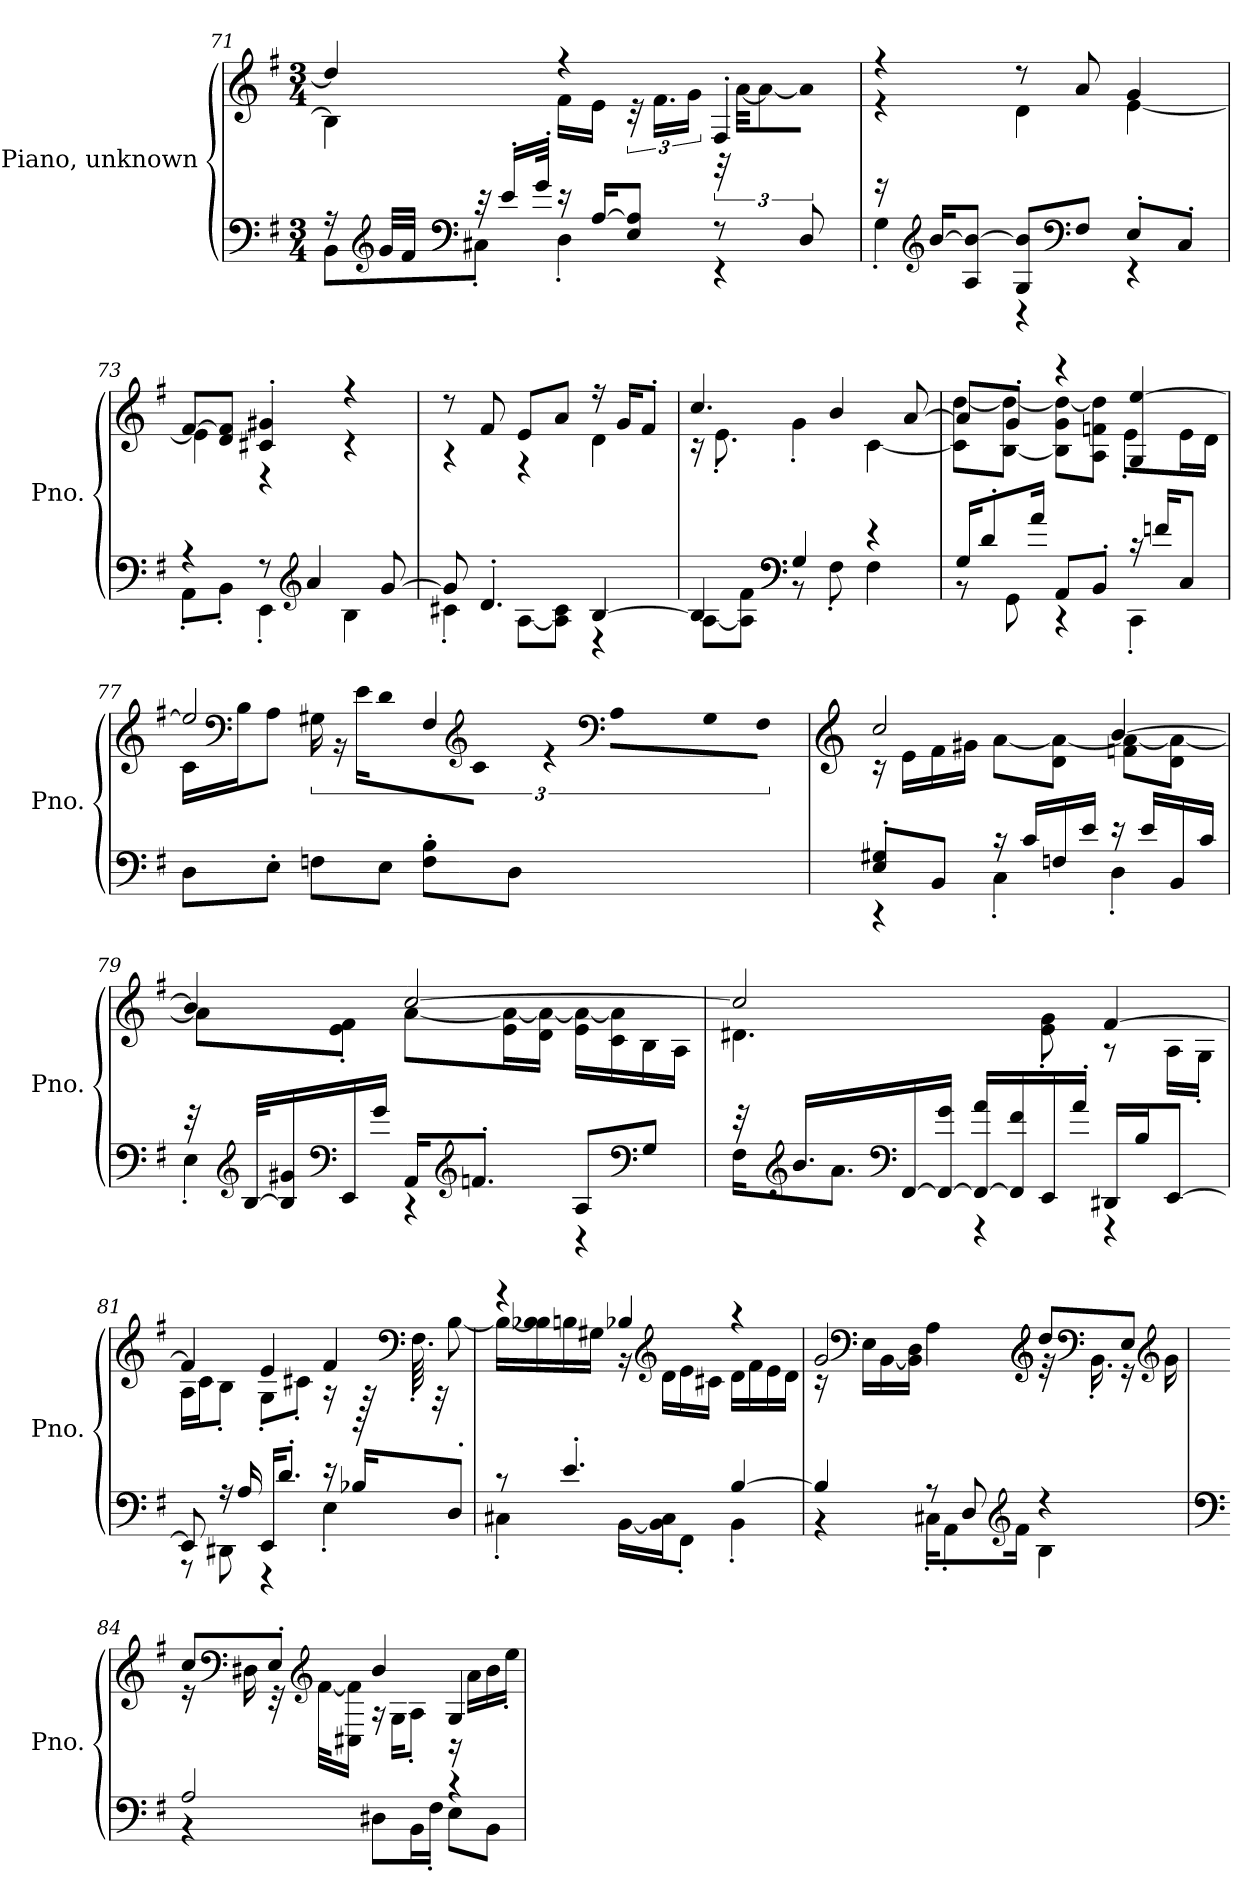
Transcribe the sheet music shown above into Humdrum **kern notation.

**kern	**kern
*part1	*part1
*staff2	*staff1
*I"Piano, unknown	*
*I'Pno.	*
!!LO:PB:g=z
*clefF4	*clefG2
*k[f#]	*k[f#]
*M3/4	*M3/4
=71	=71
*^	*^
16r	8BB\L	4dd/]	4B\]
*clefG2	*	*	*
32g/LLL	.	.	.
32f#/JJJ	.	.	.
*clefF4	*	*	*
32r	8C#X'\J	.	.
16e'/LL	.	.	.
32g'/JJk	.	.	.
16r	4D'\	4r	16f#\LL
[16A/KL	.	.	16e\JJ
8E/ 8A/]J	.	.	48r
.	.	.	24.f#\LL
.	.	.	24g\JJ
8r	4r	4F#'/	48r
.	.	.	[48a\KKL
.	.	.	12a\_
8D/	.	.	8a\J]
=72	=72	=72	=72
16r	4G'\	4r	4r
*clefG2	*	*	*
[16b/KL	.	.	.
8A/ 8b/_J	.	.	.
8G/ 8b/]L	4r	8r	4d\
*clefF4	*	*	*
8F#/J	.	8a/	.
8E'/L	4r	4g/	[4e\
8C'/J	.	.	.
!!LO:LB:g=z	!!
=73	=73	=73	=73
4r	8AA'\L	[8f#/L	4e\]
.	8BB'\J	8d/ 8f#/]J	.
8r	4EE'\	4c#X/' 4g#X/'	4r
*clefG2	*	*	*
4a/	.	.	.
.	4B\	4r	4r
[8g/	.	.	.
=74	=74	=74	=74
8g/]	4c#X'\	8r	4r
4.d'/	.	8f#/	.
.	[8A\L	8e/L	4r
.	8A\] 8c#\J	8a/J	.
[4B/	4r	16r	4d\
.	.	16g/KL	.
.	.	8f#'/J	.
=75	=75	=75	=75
4B/]	[8A\L	4.cc/	16r
.	.	.	8.e'\
.	8A\] 8f#\J	.	.
*clefF4	*	*	*
4G/	8r	.	4g'\
.	8F#'\	4b/	.
4r	4F#\	.	[4c\
.	.	[8a/	.
=76	=76	=76	=76
16G/KL	8r	8a/L]	8c\] [8dd\L
8d'/	.	.	.
.	8GG\	8g'/J	[8B\ 8dd\_J
16a/Jk	.	.	.
8AA/L	4r	4r	8B\] 8g\ 8dd\_L
8BB'/J	.	.	8A\ 8fn\ 8dd\]J
16r	4CC'\	4G/ [4ee/	8e'\L
16fn/KL	.	.	.
8C/J	.	.	16e\L
.	.	.	16d\JJ
*v	*v	*	*
!!LO:LB:g=z	!!
=77	=77	=77
8D\L	2ee/]	16c\LL
*	*clefF4	*
.	.	16B\J
8E'\J	.	8A\J
8Fn\L	.	24G#X\
.	.	24r
.	.	24e\LL
8E\J	.	16d\
*	*clefG2	*
.	.	16c\JJ
8F\' 8B\'L	4dd/	16r
*	*clefF4	*
.	.	16A\LL
8D\J	.	16G#\
.	.	16F#\JJ
=78	=78	=78
*	*clefG2	*
*^	*	*
8E/' 8G#X/'L	4r	2cc/	16r
.	.	.	16e\LL
8BB/J	.	.	16f#\
.	.	.	16g#X\JJ
16r	4C'\	.	[8a\L
16c/LL	.	.	.
16Fn/	.	.	8d\ 8a\_J
16e/JJ	.	.	.
16r	4D'\	[4b/	8fn\ 8a\_L
16e/LL	.	.	.
16BB/	.	.	8d\ 8a\_J
16c/JJ	.	.	.
!!LO:LB:g=z	!!
=79	=79	=79	=79
32r	4E'\	4b/]	8a\L]
*clefG2	*	*	*
[32B/KLL	.	.	.
16B/] 16g#X/	.	.	.
*clefF4	*	*	*
16EE/	.	.	8e\' 8f#\'J
16g#/JJ	.	.	.
16AA/KL	4r	[2cc/	[8a\L
*clefG2	*	*	*
8.fn'/J	.	.	.
.	.	.	16e\ 16a\_L
.	.	.	16d\ 16a\_JJ
8A/L	4r	.	16e\ 16a\_LL
.	.	.	16c\ 16a\]
*clefF4	*	*	*
8G/J	.	.	16B\
.	.	.	16A\JJ
=80	=80	=80	=80
32r	16F#\KL	2cc/]	4.d#X\
*clefG2	*	*	*
16.b/LL	.	.	.
.	8.a\J	.	.
*clefF4	*	*	*
[16FF#/	.	.	.
16FF#/_ 16g/JJ	.	.	.
16FF#/_ 16a/LL	4r	.	.
16FF#/] 16f#/	.	.	.
16EE/	.	.	8e\' 8g\'
16a'/JJ	.	.	.
16DD#X/LL	4r	[4f#/	8r
16B/J	.	.	.
[8EE/J	.	.	16A\LL
.	.	.	16G'\JJ
!!LO:LB:g=z	!!
=81	=81	=81	=81
8EE/]	8r	4f#/]	16A\LL
.	.	.	16c\J
16r	8DD#X\	.	8B'\J
16A/	.	.	.
16EE/KL	4r	4e/	8G'\L
8.d'/J	.	.	.
.	.	.	8c#X'\J
16r	4E'\	4f#/	16r
16B-X/KL	.	.	128r
*	*	*clefF4	*
.	.	.	64.F#'\
.	.	.	32r
8D'/J	.	.	[8B\
=82	=82	=82	=82
8r	4C#X'\	4r	16B\LL_
.	.	.	16B-X\ 16B\]
4.e'/	.	.	16Bn\
.	.	.	16G#X\JJ
.	[16BB\LL	4B-X/	16r
*	*	*clefG2	*
.	16BB\] 16C#\J	.	16d\LL
.	8FF#'\J	.	16e\
.	.	.	16c#X\JJ
[4B/	4BB'\	4r	16d\LL
.	.	.	16f#\
.	.	.	16e\
.	.	.	16d\JJ
!!LO:LB:g=z	!!
=83	=83	=83	=83
4B/]	4r	2g/	16r
*	*	*clefF4	*
.	.	.	16E\LL
.	.	.	[16BB\
.	.	.	16BB\] 16D\JJ
8r	16C#X'\KL	.	4A\
.	8AA'\	.	.
8D/	.	.	.
*clefG2	*	*	*
.	16f#\Jk	.	.
*	*	*clefG2	*
4r	4B\	8dd/L	32r
*	*	*clefF4	*
.	.	.	16.BB'\
.	.	8E/J	16r
*	*	*clefG2	*
.	.	.	16g\
=84	=84	=84	=84
*clefF4	*	*	*
2A/	4r	8cc/L	16r
*	*	*clefF4	*
.	.	.	16D#X\
.	.	8E'/J	32r
*	*	*clefG2	*
.	.	.	[32f#\KLL
.	.	.	16C#X\ 16f#\]JJ
.	8D#X\L	4b/	16r
.	.	.	16G\KL
.	16BB\L	.	8A'\J
.	16F#'\JJ	.	.
4r	8E\L	4G/	16r
.	.	.	16a\LL
.	8BB\J	.	16b\
.	.	.	16ee'\JJ
*v	*v	*	*
*	*v	*v
=	=
*-	*-
